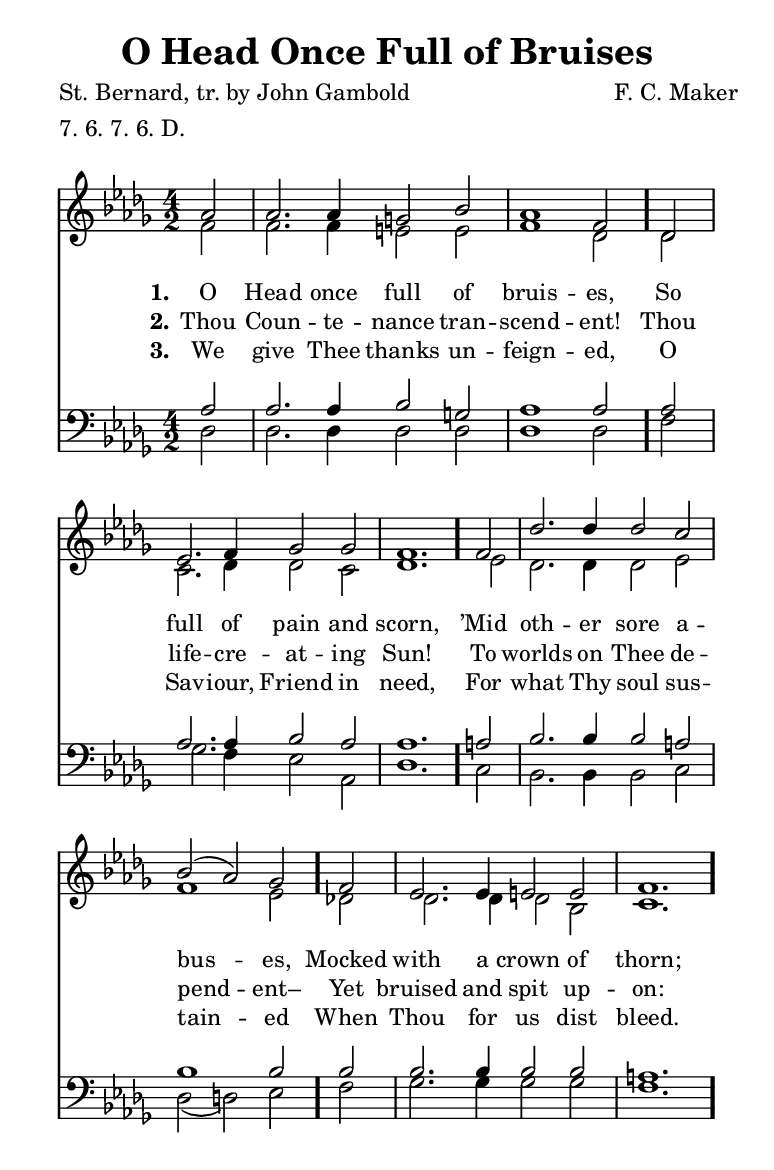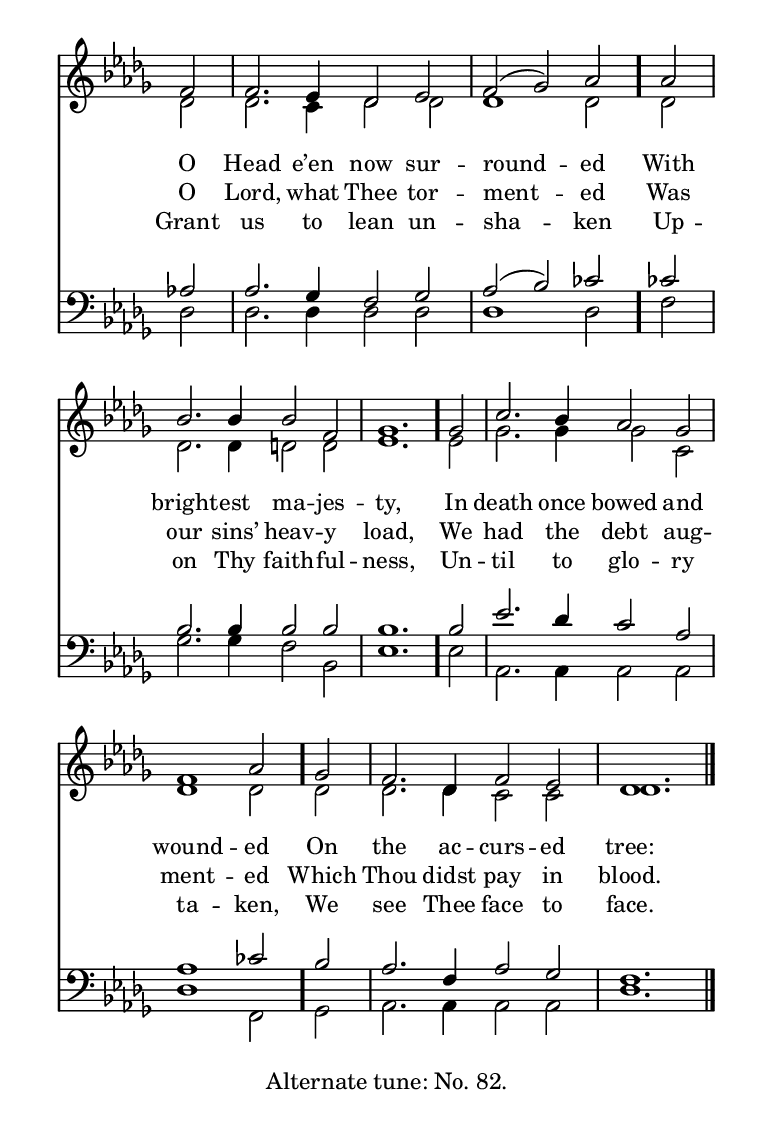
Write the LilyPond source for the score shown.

\include "common/global.ily"
\paper {
  \include "common/paper.ily"
}

\header{
  hymnnumber = "181"
  title = "O Head Once Full of Bruises"
  tunename = "St. Christopher"
  meter = "7. 6. 7. 6. D."
  poet = "St. Bernard, tr. by John Gambold"
  composer = "F. C. Maker"
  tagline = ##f
}

global = {
  \include "common/overrides.ily"
  \override Staff.TimeSignature.style = #'numbered
  \time 4/2
  \override Score.MetronomeMark.transparent = ##t % hide all fermata changes too
  \tempo 2=80
  \key des \major
  \partial 2
  \autoBeamOff
}

notesSoprano = {
\global
\relative c'' {

  aes2 | aes2. aes4 g2 bes | aes1 f2
  des2 | ees2. f4 ges2 ges | f1.
  f2 | des'2. des4 des2 c | bes( aes) ges
  f2 | ees2. ees4 e2 e | f1.
  f2 | f2. ees4 des2 ees | f( ges) aes
  aes2 | bes2. bes4 bes2 f | ges1.
  ges2 | c2. bes4 aes2 ges | f1 aes2
  ges2 | f2. des4 f2 ees | des1.

  \bar "|."

}
}

notesAlto = {
\global
\relative e' {

  f2 | f2. f4 e2 e | f1 des2
  des2 | c2. des4 des2 c | des1.
  ees2 | des2. des4 des2 ees | f1 ees2
  des!2 | des2. des4 des2 bes | c1.
  des2 | des2. c4 des2 des | des1 des2
  des2 | des2. des4 d2 d | ees1.
  ees2 | ges2. ges4 ges2 c, | des1 des2
  des2 | des2. des4 c2 c | des1.

}
}

notesTenor = {
\global
\relative a {

  aes2 | aes2. aes4 bes2 g | aes1 aes2
  aes2 | aes2. aes4 bes2 aes | aes1.
  a2 | bes2. bes4 bes2 a | bes1 bes2
  bes2 | bes2. bes4 bes2 bes | a1.
  aes!2 | aes2. ges4 f2 ges | aes( bes) ces
  ces!2 | bes2. bes4 bes2 bes | bes1.
  bes2 | ees2. des4 c2 aes | aes1 ces2
  bes2 | aes2. f4 aes2 ges | f1.

}
}

notesBass = {
\global
\relative f {

  des2 | des2. des4 des2 des | des1 des2
  f2 | ges2. f4 ees2 aes, | des1.
  c2 | bes2. bes4 bes2 c | des( d) ees
  f2 | ges2. ges4 ges2 ges | f1.
  des2 | des2. des4 des2 des | des1 des2
  f2 | ges2. ges4 f2 bes,2 | ees1.
  ees2 | aes,2. aes4 aes2 aes | des1 f,2
  ges2 | aes2. aes4 aes2 aes | des1.

}
}

wordsA = \lyricmode {
\set stanza = "1."

O Head once full of bruis -- es, \bar "."
So full of pain and scorn, \bar "."
’Mid oth -- er sore a -- bus -- es, \bar "."
Mocked with a crown of thorn; \bar "."
O Head e’en now sur -- round -- ed \bar "."
With bright -- est ma -- jes -- ty, \bar "."
In death once bowed and wound -- ed \bar "."
On the ac -- curs -- ed tree: \bar "."

}

wordsB = \lyricmode {
\set stanza = "2."

Thou Coun -- te -- nance tran -- scend -- ent!
Thou life -- cre -- at -- ing Sun!
To worlds on Thee de -- pend -- ent–
Yet bruised and spit up -- on:
O Lord, what Thee tor -- ment -- ed
Was our sins’ heav -- y load,
We had the debt aug -- ment -- ed
Which Thou didst pay in blood.

}

wordsC = \lyricmode {
\set stanza = "3."

We give Thee thanks un -- feign -- ed,
O Sav -- iour, Friend in need,
For what Thy soul sus -- tain -- ed
When Thou for us dist bleed.
Grant us to lean un -- sha -- ken
Up -- on Thy faith -- ful -- ness,
Un -- til to glo -- ry ta -- ken,
We see Thee face to face.

}

\score {
  \context ChoirStaff <<
    \context Staff = upper <<
      \set ChoirStaff.systemStartDelimiter = #'SystemStartBar
      \context Voice  = sopranos { \voiceOne << \notesSoprano >> }
      \context Voice  = altos { \voiceTwo << \notesAlto >> }
      \context Lyrics = one   \lyricsto sopranos \wordsA
      \context Lyrics = two   \lyricsto sopranos \wordsB
      \context Lyrics = three \lyricsto sopranos \wordsC
    >>
    \context Staff = men <<
      \clef bass
      \context Voice  = tenors { \voiceOne << \notesTenor >> }
      \context Voice  = basses { \voiceTwo << \notesBass >> }
    >>
  >>
  \layout {
    \include "common/layout.ily"
  }
  \midi{
    \include "common/midi.ily"
  }
}

\noPageBreak \markup { \vspace #2 \fill-line { \raise #2 \line { Alternate tune: No. 82. } } }

\version "2.19.49"  % necessary for upgrading to future LilyPond versions.

% vi:set et ts=2 sw=2 ai nocindent syntax=lilypond:
